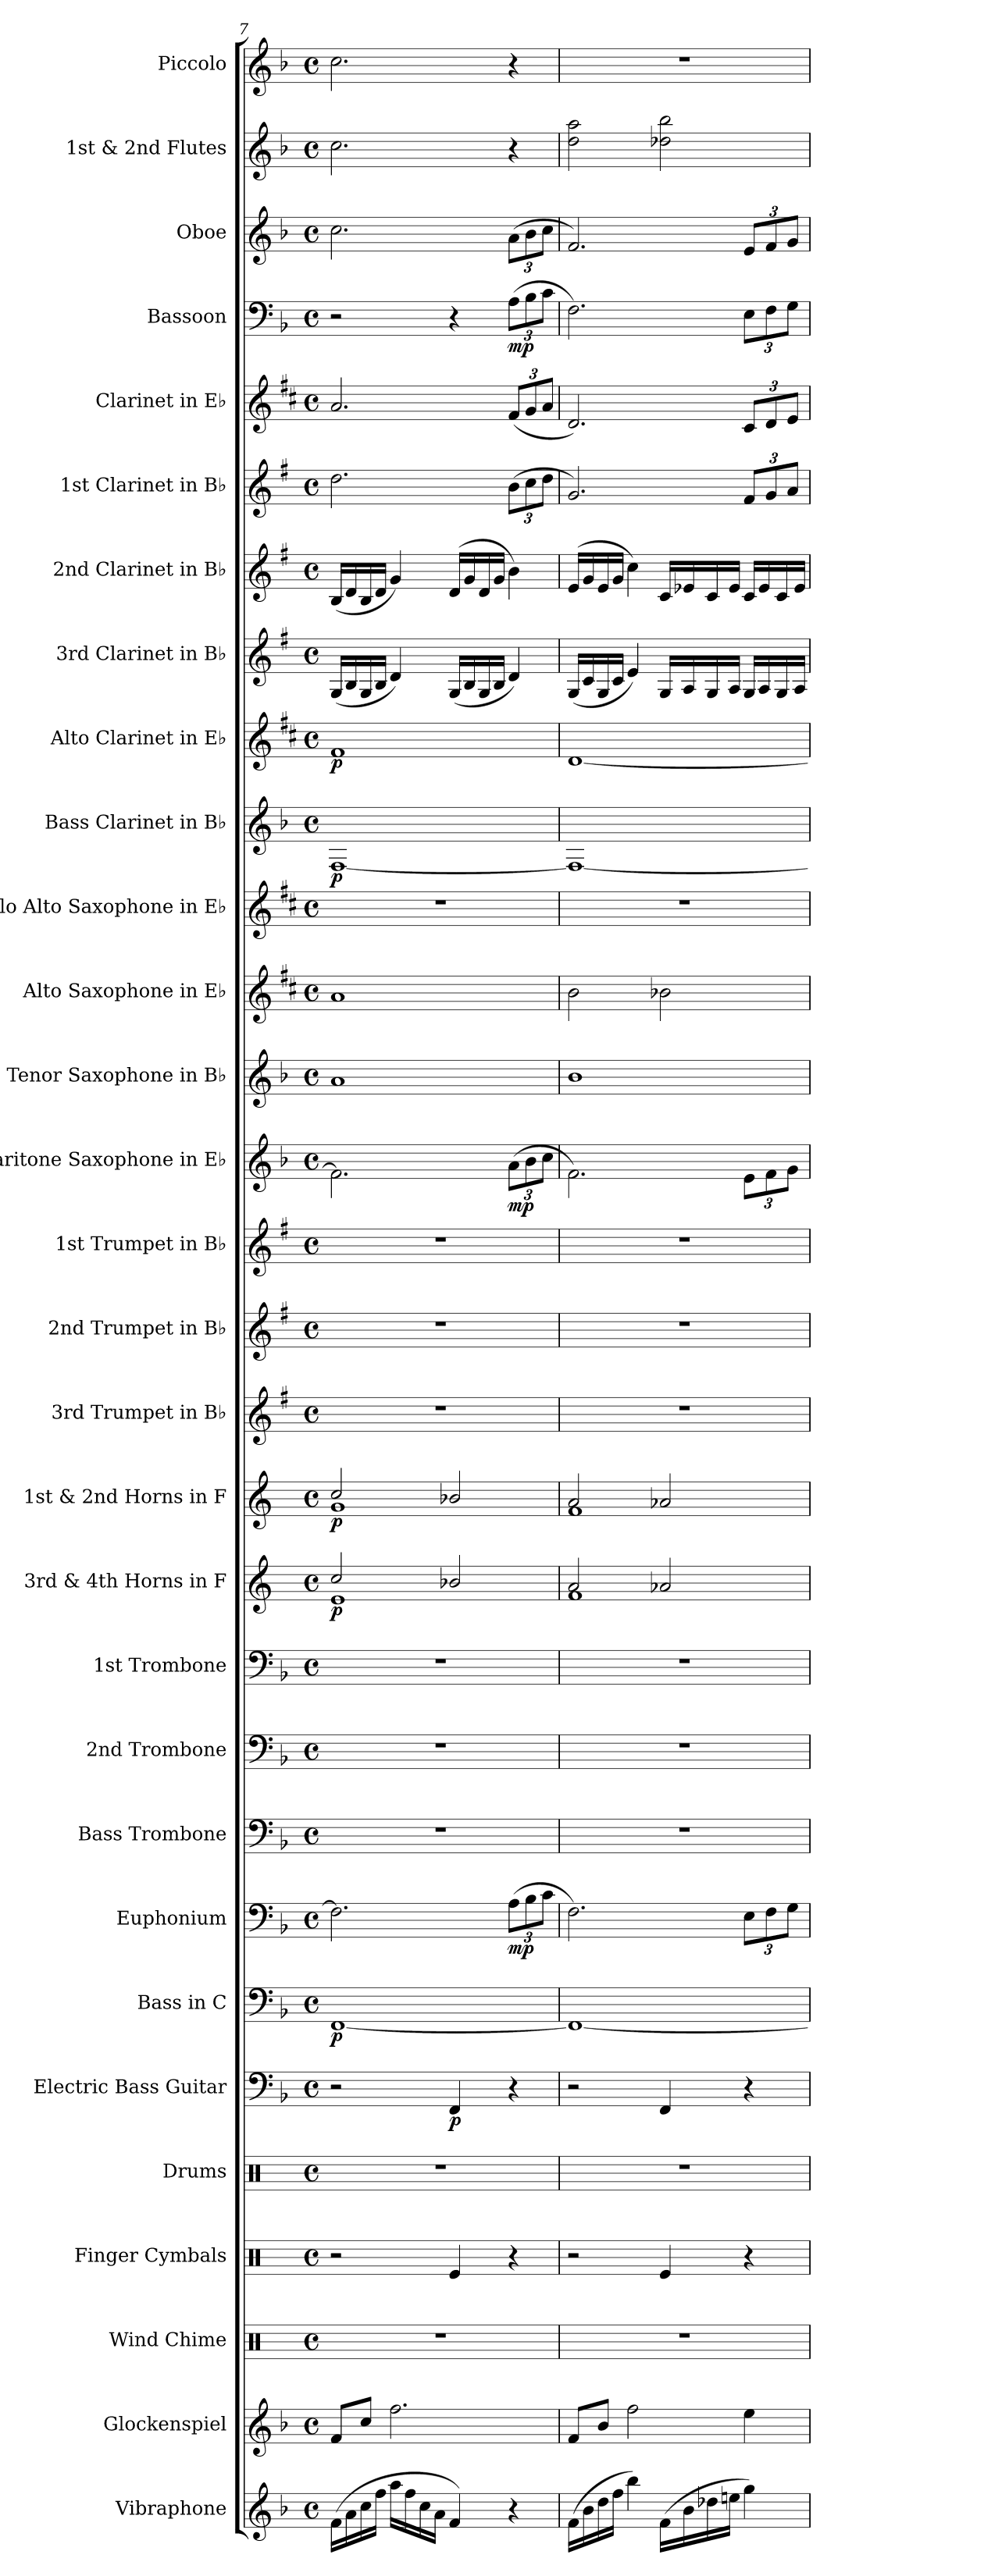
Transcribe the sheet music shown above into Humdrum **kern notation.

**kern	**kern	**kern	**kern	**kern	**kern	**dynam	**kern	**dynam	**kern	**dynam	**kern	**kern	**kern	**kern	**dynam	**kern	**dynam	**kern	**kern	**kern	**kern	**dynam	**kern	**kern	**kern	**kern	**dynam	**kern	**dynam	**kern	**kern	**kern	**kern	**kern	**dynam	**kern	**kern	**kern
*part30	*part29	*part28	*part27	*part26	*part25	*part25	*part24	*part24	*part23	*part23	*part22	*part21	*part20	*part19	*part19	*part18	*part18	*part17	*part16	*part15	*part14	*part14	*part13	*part12	*part11	*part10	*part10	*part9	*part9	*part8	*part7	*part6	*part5	*part4	*part4	*part3	*part2	*part1
*staff30	*staff29	*staff28	*staff27	*staff26	*staff25	*staff25	*staff24	*staff24	*staff23	*staff23	*staff22	*staff21	*staff20	*staff19	*staff19	*staff18	*staff18	*staff17	*staff16	*staff15	*staff14	*staff14	*staff13	*staff12	*staff11	*staff10	*staff10	*staff9	*staff9	*staff8	*staff7	*staff6	*staff5	*staff4	*staff4	*staff3	*staff2	*staff1
*I"Vibraphone	*I"Glockenspiel	*I"Wind Chime	*I"Finger Cymbals	*I"Drums	*I"Electric Bass Guitar	*	*I"Bass in C	*	*I"Euphonium	*	*I"Bass Trombone	*I"2nd Trombone	*I"1st Trombone	*I"3rd &amp; 4th Horns in F	*	*I"1st &amp; 2nd Horns in F	*	*I"3rd Trumpet in B♭	*I"2nd Trumpet in B♭	*I"1st Trumpet in B♭	*I"Baritone Saxophone in E♭	*	*I"Tenor Saxophone in B♭	*I"Alto  Saxophone in E♭	*I"Solo Alto Saxophone in E♭	*I"Bass Clarinet in B♭	*	*I"Alto Clarinet in E♭	*	*I"3rd Clarinet in B♭	*I"2nd Clarinet in B♭	*I"1st Clarinet in B♭	*I"Clarinet in E♭	*I"Bassoon	*	*I"Oboe	*I"1st &amp; 2nd Flutes	*I"Piccolo
*I'Vib.	*I'Glock.	*I'W.Chime	*I'F.Cymb.	*I'Drs.	*I'E.Bass.	*	*I'Bass	*	*I'Euph.	*	*I'B.Trb.	*I'2 Trb.	*I'1 Trb.	*I'3&amp;4 Hrns.	*	*I'1&amp;2 Hrns.	*	*I'3 Trp.	*I'2 Trp.	*I'1 Trp.	*I'B.Sax.	*	*I'T.Sax.	*I'A.Sax.	*I'Solo A.Sax.	*I'B.Cl.	*	*I'A.Cl.	*	*I'3 Cl.	*I'2 Cl.	*I'1 Cl.	*	*I'Bsn.	*	*I'Ob.	*I'1&amp;2 Fls.	*I'Picc.
*clefG2	*clefG2	*clefX	*clefX	*clefX	*clefF4	*	*clefF4	*	*clefF4	*	*clefF4	*clefF4	*clefF4	*clefG2	*	*clefG2	*	*clefG2	*clefG2	*clefG2	*clefG2	*	*clefG2	*clefG2	*clefG2	*clefG2	*	*clefG2	*	*clefG2	*clefG2	*clefG2	*clefG2	*clefF4	*	*clefG2	*clefG2	*clefG2
*	*ITrd-14c-24	*	*	*	*ITrd7c12	*	*	*	*	*	*	*	*	*ITrd4c7	*	*ITrd4c7	*	*ITrd1c2	*ITrd1c2	*ITrd1c2	*ITrd12c21	*	*ITrd8c14	*ITrd5c9	*ITrd5c9	*ITrd8c14	*	*ITrd5c9	*	*ITrd1c2	*ITrd1c2	*ITrd1c2	*ITrd-2c-3	*	*	*	*	*ITrd-7c-12
*k[b-]	*k[b-]	*k[]	*k[]	*k[]	*k[b-]	*	*k[b-]	*	*k[b-]	*	*k[b-]	*k[b-]	*k[b-]	*k[b-]	*	*k[b-]	*	*k[b-]	*k[b-]	*k[b-]	*k[b-]	*	*k[b-]	*k[b-]	*k[b-]	*k[b-]	*	*k[b-]	*	*k[b-]	*k[b-]	*k[b-]	*k[b-]	*k[b-]	*	*k[b-]	*k[b-]	*k[b-]
*M4/4	*M4/4	*M4/4	*M4/4	*M4/4	*M4/4	*	*M4/4	*	*M4/4	*	*M4/4	*M4/4	*M4/4	*M4/4	*	*M4/4	*	*M4/4	*M4/4	*M4/4	*M4/4	*	*M4/4	*M4/4	*M4/4	*M4/4	*	*M4/4	*	*M4/4	*M4/4	*M4/4	*M4/4	*M4/4	*	*M4/4	*M4/4	*M4/4
*met(c)	*met(c)	*met(c)	*met(c)	*met(c)	*met(c)	*	*met(c)	*	*met(c)	*	*met(c)	*met(c)	*met(c)	*met(c)	*	*met(c)	*	*met(c)	*met(c)	*met(c)	*met(c)	*	*met(c)	*met(c)	*met(c)	*met(c)	*	*met(c)	*	*met(c)	*met(c)	*met(c)	*met(c)	*met(c)	*	*met(c)	*met(c)	*met(c)
=7	=7	=7	=7	=7	=7	=7	=7	=7	=7	=7	=7	=7	=7	=7	=7	=7	=7	=7	=7	=7	=7	=7	=7	=7	=7	=7	=7	=7	=7	=7	=7	=7	=7	=7	=7	=7	=7	=7
*	*	*	*	*	*	*	*	*	*	*	*	*	*	*^	*	*^	*	*	*	*	*	*	*	*	*	*	*	*	*	*	*	*	*	*	*	*	*	*
!	!	!	!	!	!	!	!	!LO:DY:b	!	!	!	!	!	!	!	!LO:DY:b	!	!	!LO:DY:b	!	!	!	!	!	!	!	!	!	!LO:DY:b	!	!LO:DY:b	!	!	!	!	!	!	!	!	!
(16f\LL	8fff/L	1r	2r	1r	2r	.	[1FF	p	2.F\]	.	1r	1r	1r	2f/	1A	p	2f/	1c	p	1r	1r	1r	2.F\]	.	1A	1c	1r	[1FF	p	1A	p	(16F/LL	(16A/LL	2.cc\	2.cc/	2r	.	2.cc\	2.cc\	2.ccc\
16a\	.	.	.	.	.	.	.	.	.	.	.	.	.	.	.	.	.	.	.	.	.	.	.	.	.	.	.	.	.	.	.	16A/	16c/	.	.	.	.	.	.	.
16cc\	8cccc/J	.	.	.	.	.	.	.	.	.	.	.	.	.	.	.	.	.	.	.	.	.	.	.	.	.	.	.	.	.	.	16F/	16A/	.	.	.	.	.	.	.
16ff\JJ	.	.	.	.	.	.	.	.	.	.	.	.	.	.	.	.	.	.	.	.	.	.	.	.	.	.	.	.	.	.	.	16A/JJ	16c/JJ	.	.	.	.	.	.	.
16aa\LL	2.ffff\	.	.	.	.	.	.	.	.	.	.	.	.	.	.	.	.	.	.	.	.	.	.	.	.	.	.	.	.	.	.	4c/)	4f/)	.	.	.	.	.	.	.
16ff\	.	.	.	.	.	.	.	.	.	.	.	.	.	.	.	.	.	.	.	.	.	.	.	.	.	.	.	.	.	.	.	.	.	.	.	.	.	.	.	.
16cc\	.	.	.	.	.	.	.	.	.	.	.	.	.	.	.	.	.	.	.	.	.	.	.	.	.	.	.	.	.	.	.	.	.	.	.	.	.	.	.	.
16a\JJ	.	.	.	.	.	.	.	.	.	.	.	.	.	.	.	.	.	.	.	.	.	.	.	.	.	.	.	.	.	.	.	.	.	.	.	.	.	.	.	.
!	!	!	!	!	!	!LO:DY:b	!	!	!	!	!	!	!	!	!	!	!	!	!	!	!	!	!	!	!	!	!	!	!	!	!	!	!	!	!	!	!	!	!	!
4f/)	.	.	4Re/	.	4FFF/	p	.	.	.	.	.	.	.	2e-X/	.	.	2e-X/	.	.	.	.	.	.	.	.	.	.	.	.	.	.	(16F/LL	(16c/LL	.	.	4r	.	.	.	.
.	.	.	.	.	.	.	.	.	.	.	.	.	.	.	.	.	.	.	.	.	.	.	.	.	.	.	.	.	.	.	.	16A/	16f/	.	.	.	.	.	.	.
.	.	.	.	.	.	.	.	.	.	.	.	.	.	.	.	.	.	.	.	.	.	.	.	.	.	.	.	.	.	.	.	16F/	16c/	.	.	.	.	.	.	.
.	.	.	.	.	.	.	.	.	.	.	.	.	.	.	.	.	.	.	.	.	.	.	.	.	.	.	.	.	.	.	.	16A/JJ	16f/JJ	.	.	.	.	.	.	.
*	*	*	*	*	*	*	*	*	*Xbrackettup	*	*	*	*	*	*	*	*	*	*	*	*	*	*Xbrackettup	*	*	*	*	*	*	*	*	*	*	*Xbrackettup	*Xbrackettup	*Xbrackettup	*	*Xbrackettup	*	*
!	!	!	!	!	!	!	!	!	!	!LO:DY:b	!	!	!	!	!	!	!	!	!	!	!	!	!	!LO:DY:b	!	!	!	!	!	!	!	!	!	!	!	!	!LO:DY:b	!	!	!
4r	.	.	4r	.	4r	.	.	.	(12A\L	mp	.	.	.	.	.	.	.	.	.	.	.	.	(12A\L	mp	.	.	.	.	.	.	.	4c/)	4a\)	(12a\L	(12a/L	(12A\L	mp	(12a\L	4r	4r
.	.	.	.	.	.	.	.	.	12B-\	.	.	.	.	.	.	.	.	.	.	.	.	.	12B-\	.	.	.	.	.	.	.	.	.	.	12b-\	12b-/	12B-\	.	12b-\	.	.
.	.	.	.	.	.	.	.	.	12c\J	.	.	.	.	.	.	.	.	.	.	.	.	.	12c\J	.	.	.	.	.	.	.	.	.	.	12cc\J	12cc/J	12c\J	.	12cc\J	.	.
!!LO:PB:g=z
=8	=8	=8	=8	=8	=8	=8	=8	=8	=8	=8	=8	=8	=8	=8	=8	=8	=8	=8	=8	=8	=8	=8	=8	=8	=8	=8	=8	=8	=8	=8	=8	=8	=8	=8	=8	=8	=8	=8	=8	=8
(16f\LL	8fff/L	1r	2r	1r	2r	.	1FF_	.	2.F\)	.	1r	1r	1r	2d/	1B-	.	2d/	1B-	.	1r	1r	1r	2.F\)	.	1B-	2d\	1r	1FF_	.	[1F	.	(16F/LL	(16d/LL	2.f/)	2.f/)	2.F\)	.	2.f/)	2dd\ 2aa\	1r
16b-\	.	.	.	.	.	.	.	.	.	.	.	.	.	.	.	.	.	.	.	.	.	.	.	.	.	.	.	.	.	.	.	16B-/	16f/	.	.	.	.	.	.	.
16dd\	8bbb-/J	.	.	.	.	.	.	.	.	.	.	.	.	.	.	.	.	.	.	.	.	.	.	.	.	.	.	.	.	.	.	16F/	16d/	.	.	.	.	.	.	.
16ff\JJ	.	.	.	.	.	.	.	.	.	.	.	.	.	.	.	.	.	.	.	.	.	.	.	.	.	.	.	.	.	.	.	16B-/JJ	16f/JJ	.	.	.	.	.	.	.
4bb-\)	2ffff\	.	.	.	.	.	.	.	.	.	.	.	.	.	.	.	.	.	.	.	.	.	.	.	.	.	.	.	.	.	.	4d/)	4b-\)	.	.	.	.	.	.	.
(16f\LL	.	.	4Re/	.	4FFF/	.	.	.	.	.	.	.	.	2d-X/	.	.	2d-X/	.	.	.	.	.	.	.	.	2d-X\	.	.	.	.	.	16F/LL	16B-/LL	.	.	.	.	.	2dd-X\ 2bb-\	.
16b-\	.	.	.	.	.	.	.	.	.	.	.	.	.	.	.	.	.	.	.	.	.	.	.	.	.	.	.	.	.	.	.	16G/	16d-X/	.	.	.	.	.	.	.
16dd-X\	.	.	.	.	.	.	.	.	.	.	.	.	.	.	.	.	.	.	.	.	.	.	.	.	.	.	.	.	.	.	.	16F/	16B-/	.	.	.	.	.	.	.
16een\JJ	.	.	.	.	.	.	.	.	.	.	.	.	.	.	.	.	.	.	.	.	.	.	.	.	.	.	.	.	.	.	.	16G/JJ	16d-/JJ	.	.	.	.	.	.	.
4gg\)	4eeee\	.	4r	.	4r	.	.	.	12E\L	.	.	.	.	.	.	.	.	.	.	.	.	.	12E\L	.	.	.	.	.	.	.	.	16F/LL	16B-/LL	12e/L	12e/L	12E\L	.	12e/L	.	.
.	.	.	.	.	.	.	.	.	.	.	.	.	.	.	.	.	.	.	.	.	.	.	.	.	.	.	.	.	.	.	.	16G/	16d-/	.	.	.	.	.	.	.
.	.	.	.	.	.	.	.	.	12F\	.	.	.	.	.	.	.	.	.	.	.	.	.	12F\	.	.	.	.	.	.	.	.	.	.	12f/	12f/	12F\	.	12f/	.	.
.	.	.	.	.	.	.	.	.	.	.	.	.	.	.	.	.	.	.	.	.	.	.	.	.	.	.	.	.	.	.	.	16F/	16B-/	.	.	.	.	.	.	.
.	.	.	.	.	.	.	.	.	12G\J	.	.	.	.	.	.	.	.	.	.	.	.	.	12G\J	.	.	.	.	.	.	.	.	.	.	12g/J	12g/J	12G\J	.	12g/J	.	.
.	.	.	.	.	.	.	.	.	.	.	.	.	.	.	.	.	.	.	.	.	.	.	.	.	.	.	.	.	.	.	.	16G/JJ	16d-/JJ	.	.	.	.	.	.	.
*	*	*	*	*	*	*	*	*	*	*	*	*	*	*v	*v	*	*	*	*	*	*	*	*	*	*	*	*	*	*	*	*	*	*	*	*	*	*	*	*	*
*	*	*	*	*	*	*	*	*	*	*	*	*	*	*	*	*v	*v	*	*	*	*	*	*	*	*	*	*	*	*	*	*	*	*	*	*	*	*	*	*
=	=	=	=	=	=	=	=	=	=	=	=	=	=	=	=	=	=	=	=	=	=	=	=	=	=	=	=	=	=	=	=	=	=	=	=	=	=	=
*-	*-	*-	*-	*-	*-	*-	*-	*-	*-	*-	*-	*-	*-	*-	*-	*-	*-	*-	*-	*-	*-	*-	*-	*-	*-	*-	*-	*-	*-	*-	*-	*-	*-	*-	*-	*-	*-	*-
